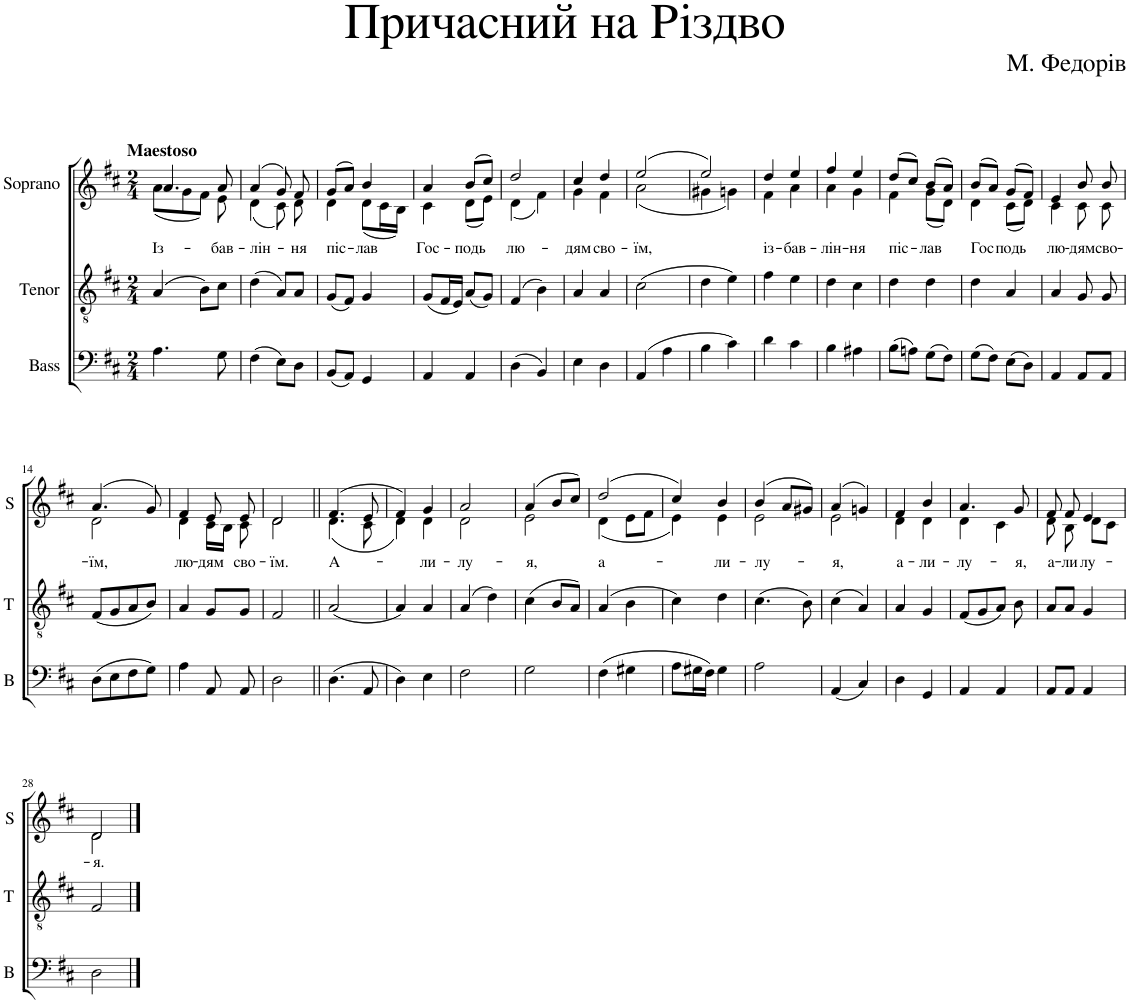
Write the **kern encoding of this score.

**kern	**kern	**kern	**text
*part3	*part2	*part1	*part1
*staff3	*staff2	*staff1	*staff1
*I"Bass	*I"Tenor	*I"Soprano	*
*I'B	*I'T	*I'S	*
*clefF4	*clefGv2	*clefG2	*
*k[f#c#]	*k[f#c#]	*k[f#c#]	*
*M2/4	*M2/4	*M2/4	*
=1	=1	=1	=1
!	!	!LO:TX:a:B:t=Maestoso	!
!	!	!	!LO:LY:b
*	*	*^	*
4.A\	(4A/	4.a/	(8a\L	Із-
.	.	.	8g\	.
.	8B\L)	.	8f#\J)	.
!	!	!	!	!LO:LY:b
8G\	8c#\J	8a/	8e\	-бав-
=2	=2	=2	=2	=2
!	!	!	!	!LO:LY:b
(4F#\	(4d\	(4a/	(4d\	-лін-
8E\L)	8A/L)	8g/)	8c#\)	.
!	!	!	!	!LO:LY:b
8D\J	8A/J	8f#/	8d\	-ня
=3	=3	=3	=3	=3
!	!	!	!	!LO:LY:b
(8BB/L	(8G/L	(8g/L	4d\	піс-
8AA/J)	8F#/J)	8a/J)	.	.
!	!	!	!	!LO:LY:b
4GG/	4G/	4b/	(8d\L	-лав
.	.	.	16c#\L	.
.	.	.	16B\JJ)	.
=4	=4	=4	=4	=4
!	!	!	!	!LO:LY:b
4AA/	(8G/L	4a/	4c#\	Гос-
.	16F#/L	.	.	.
.	16E/JJ)	.	.	.
!	!	!	!	!LO:LY:b
4AA/	(8A/L	(8b/L	(8d\L	-подь
.	8G/J)	8cc#/J)	8e\J)	.
=5	=5	=5	=5	=5
!	!	!	!	!LO:LY:b
(4D\	(4F#/	2dd/	(4d\	лю-
4BB/)	4B\)	.	4f#\)	.
=6	=6	=6	=6	=6
!	!	!	!	!LO:LY:b
4E\	4A/	4cc#/	4g\	-дям
!	!	!	!	!LO:LY:b
4D\	4A/	4dd/	4f#\	сво-
=7	=7	=7	=7	=7
!	!	!	!	!LO:LY:b
(4AA/	(2c#\	(2ee/	(2a\	-їм,
4A\	.	.	.	.
=8	=8	=8	=8	=8
4B\	4d\	2ee/)	4g#X\	.
4c#\)	4e\)	.	4gn\)	.
=9	=9	=9	=9	=9
!	!	!	!	!LO:LY:b
4d\	4f#\	4dd/	4f#\	із-
!	!	!	!	!LO:LY:b
4c#\	4e\	4ee/	4a\	-бав-
=10	=10	=10	=10	=10
!	!	!	!	!LO:LY:b
4B\	4d\	4ff#/	4a\	-лін-
!	!	!	!	!LO:LY:b
4A#X\	4c#\	4ee/	4g\	-ня
=11	=11	=11	=11	=11
!	!	!	!	!LO:LY:b
(8B\L	4d\	(8dd/L	4f#\	піс-
8An\J)	.	8cc#/J)	.	.
!	!	!	!	!LO:LY:b
(8G\L	4d\	(8b/L	(8g\L	-лав
8F#\J)	.	8a/J)	8d\J)	.
=12	=12	=12	=12	=12
!	!	!	!	!LO:LY:b
(8G\L	4d\	(8b/L	4d\	Гос-
8F#\J)	.	8a/J)	.	.
!	!	!	!	!LO:LY:b
(8E\L	4A/	(8g/L	(8c#\L	-подь
8D\J)	.	8f#/J)	8d\J)	.
=13	=13	=13	=13	=13
!	!	!	!	!LO:LY:b
4AA/	4A/	4e/	4c#\	лю-
!	!	!	!	!LO:LY:b
8AA/L	8G/	8b/	8c#\	-дям
!	!	!	!	!LO:LY:b
8AA/J	8G/	8b/	8c#\	сво-
!!LO:LB:g=z	!!
=14	=14	=14	=14	=14
!	!	!	!	!LO:LY:b
(8D\L	(8F#/L	(4.a/	2d\	-їм,
8E\	8G/	.	.	.
8F#\	8A/	.	.	.
8G\J)	8B/J)	8g/)	.	.
=15	=15	=15	=15	=15
!	!	!	!	!LO:LY:b
4A\	4A/	4f#/	4d\	лю-
!	!	!	!	!LO:LY:b
8AA/	8G/L	8e/	16c#\LL	-дям
.	.	.	16B\JJ	.
!	!	!	!	!LO:LY:b
8AA/	8G/J	8e/	8c#\	сво-
=16	=16	=16	=16	=16
!	!	!	!	!LO:LY:b
2D\	2F#/	2d/	2d\	-їм.
=17||	=17||	=17||	=17||	=17||
!	!	!	!	!LO:LY:b
(4.D\	(2A/	(4.f#/	(4.d\	А-
8AA/	.	8e/	8c#\	.
=18	=18	=18	=18	=18
4D\)	4A/)	4f#/)	4d\)	.
!	!	!	!	!LO:LY:b
4E\	4A/	4g/	4d\	-ли-
=19	=19	=19	=19	=19
!	!	!	!	!LO:LY:b
2F#\	(4A/	2a/	2d\	-лу-
.	4d\)	.	.	.
=20	=20	=20	=20	=20
!	!	!	!	!LO:LY:b
2G\	(4c#\	(4a/	2e\	-я,
.	8B/L	8b/L	.	.
.	8A/J)	8cc#/J)	.	.
=21	=21	=21	=21	=21
!	!	!	!	!LO:LY:b
(4F#\	(4A/	(2dd/	(4d\	а-
4G#X\	4B\	.	8e\L	.
.	.	.	8f#\J	.
=22	=22	=22	=22	=22
8A\L	4c#\)	4cc#/)	4e\)	.
16G#X\L	.	.	.	.
16F#\JJ)	.	.	.	.
!	!	!	!	!LO:LY:b
4G#\	4d\	4b/	4e\	-ли-
=23	=23	=23	=23	=23
!	!	!	!	!LO:LY:b
2A\	(4.c#\	(4b/	2e\	-лу-
.	.	8a/L	.	.
.	8B\)	8g#X/J)	.	.
=24	=24	=24	=24	=24
!	!	!	!	!LO:LY:b
(4AA/	(4c#\	(4a/	2e\	-я,
4C#/)	4A/)	4gn/)	.	.
=25	=25	=25	=25	=25
!	!	!	!	!LO:LY:b
4D\	4A/	4f#/	4d\	а-
!	!	!	!	!LO:LY:b
4GG/	4G/	4b/	4d\	-ли-
=26	=26	=26	=26	=26
!	!	!	!	!LO:LY:b
4AA/	(8F#/L	4.a/	4d\	-лу-
.	8G/	.	.	.
4AA/	8A/J)	.	4c#\	.
!	!	!	!	!LO:LY:b
.	8B\	8g/	.	-я,
=27	=27	=27	=27	=27
!	!	!	!	!LO:LY:b
8AA/L	8A/L	8f#/	8d\	а-
!	!	!	!	!LO:LY:b
8AA/J	8A/J	8f#/	8B\	-ли-
!	!	!	!	!LO:LY:b
4AA/	4G/	4e/	8d\L	-лу-
.	.	.	8c#\J	.
!!LO:LB:g=z	!!
=28	=28	=28	=28	=28
!	!	!	!	!LO:LY:b
2D\	2F#/	2d/	2d\	-я.
*	*	*v	*v	*
==	==	==	==
*-	*-	*-	*-
